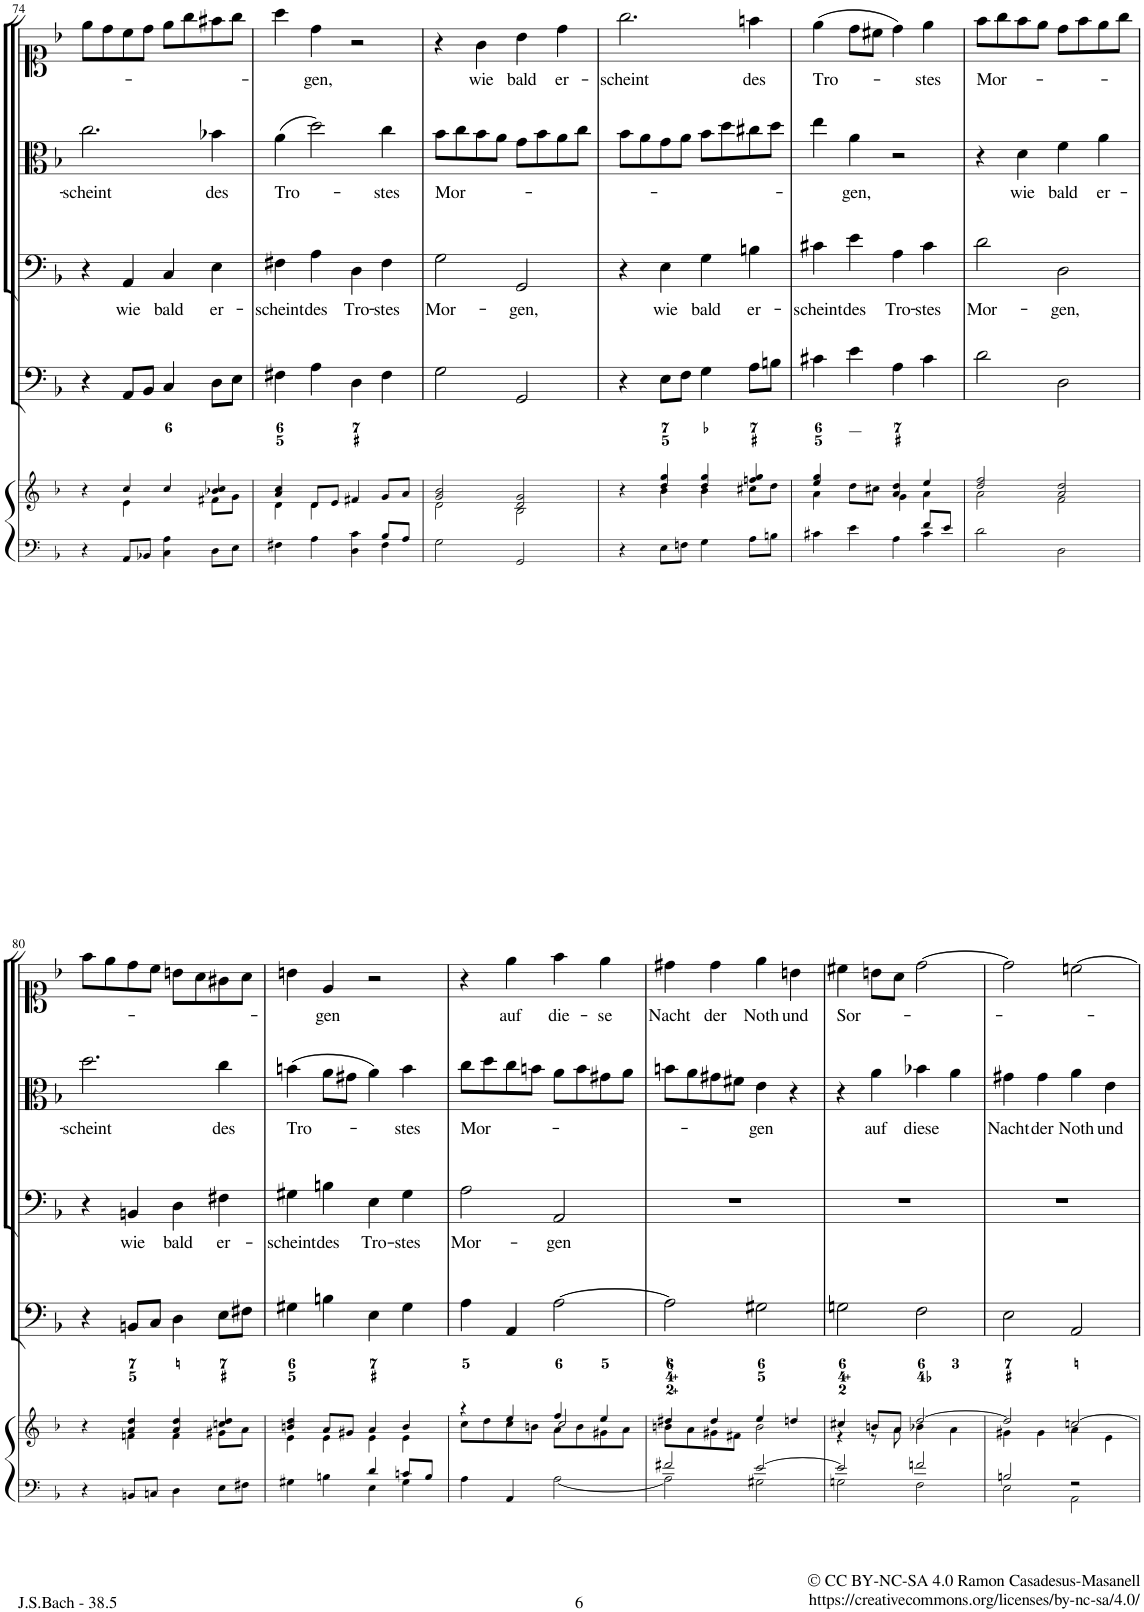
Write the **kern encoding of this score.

**kern	**kern	**kern	**kern	**text	**kern	**text	**kern	**text
*part5	*part5	*part4	*part3	*part3	*part2	*part2	*part1	*part1
*staff6	*staff5	*staff4	*staff3	*staff3	*staff2	*staff2	*staff1	*staff1
*I"Piano reduction	*	*I"Continuo.	*I"Basso	*	*I"Alto	*	*I"Soprano	*
*I'Pno	*	*	*	*	*	*	*	*
!!LO:PB:g=z
*clefF4	*clefG2	*clefF4	*clefF4	*	*clefC3	*	*clefC1	*
*k[b-]	*k[b-]	*k[b-]	*k[b-]	*	*k[b-]	*	*k[b-]	*
*F:	*F:	*F:	*F:	*	*F:	*	*F:	*
*M2/2	*M2/2	*M2/2	*M2/2	*	*M2/2	*	*M2/2	*
*met(c|)	*met(c|)	*met(c|)	*met(c|)	*	*met(c|)	*	*met(c|)	*
=74	=74	=74	=74	=74	=74	=74	=74	=74
*^	*^	*	*	*	*	*	*	*
!	!	!	!	!	!	!	!	!LO:LY:b	!	!
2ryy	4r	4r	4ryy	4r	4r	.	2.cc\	-scheint	8ee\L	.
.	.	.	.	.	.	.	.	.	8dd\	.
!	!	!	!	!	!	!LO:LY:b	!	!	!	!
.	8AA/L	4cc/	4e\	8AA/L	4AA/	wie	.	.	8cc\	.
.	8BB-X/J	.	.	8BB-/J	.	.	.	.	8dd\J	.
!	!	!	!	!	!	!LO:LY:b	!	!	!	!
4A\	4C\	4cc/	4ryy	4C/	4C/	bald	.	.	8ee\L	.
.	.	.	.	.	.	.	.	.	8gg\	.
!	!	!	!	!	!	!LO:LY:b	!	!LO:LY:b	!	!
4ryy	8D\L	4b-X/ 4cc/	8f#X\L	8D\L	4E\	er-	4b-X\	des	8ff#X\	.
.	8E\J	.	8g\J	8E\J	.	.	.	.	8gg\J	.
=75	=75	=75	=75	=75	=75	=75	=75	=75	=75	=75
!	!	!	!	!	!	!LO:LY:b	!	!LO:LY:b	!	!
2ryy	4F#X\	4a/ 4cc/	4d\	4F#X\	4F#X\	-scheint	(>4a\	Tro-	4aa\	.
!	!	!	!	!	!	!LO:LY:b	!	!	!	!LO:LY:b
.	4A\	8d/L	4d\	4A\	4A\	des	2dd\)	.	4dd\	gen,
.	.	8e/J	.	.	.	.	.	.	.	.
!	!	!	!	!	!	!LO:LY:b	!	!	!	!
4c\	4D\	4f#X/	2ryy	4D\	4D\	Tro-	.	.	2r	.
!	!	!	!	!	!	!LO:LY:b	!	!LO:LY:b	!	!
8B-/L	4F#\	8g/L	.	4F#\	4F#\	-stes	4cc\	-stes	.	.
8A/J	.	8a/J	.	.	.	.	.	.	.	.
*v	*v	*	*	*	*	*	*	*	*	*
=76	=76	=76	=76	=76	=76	=76	=76	=76	=76
!	!	!	!	!	!LO:LY:b	!	!LO:LY:b	!	!
2G\	2g/ 2b-/	2d\	2G\	2G\	Mor-	8b-\L	Mor-	4r	.
.	.	.	.	.	.	8cc\	.	.	.
!	!	!	!	!	!	!	!	!	!LO:LY:b
.	.	.	.	.	.	8b-\	.	4g\	wie
.	.	.	.	.	.	8a\J	.	.	.
!	!	!	!	!	!LO:LY:b	!	!	!	!LO:LY:b
2GG/	2d/ 2g/	2B-\	2GG/	2GG/	-gen,	8g\L	.	4b-\	bald
.	.	.	.	.	.	8b-\	.	.	.
!	!	!	!	!	!	!	!	!	!LO:LY:b
.	.	.	.	.	.	8a\	.	4dd\	er-
.	.	.	.	.	.	8cc\J	.	.	.
=77	=77	=77	=77	=77	=77	=77	=77	=77	=77
!	!	!	!	!	!	!	!	!	!LO:LY:b
4r	4r	4ryy	4r	4r	.	8b-\L	.	2.gg\	-scheint
.	.	.	.	.	.	8a\	.	.	.
!	!	!	!	!	!LO:LY:b	!	!	!	!
8E\L	4dd/ 4gg/	4b-\	8E\L	4E\	wie	8g\	.	.	.
8Fn\J	.	.	8F\J	.	.	8a\J	.	.	.
!	!	!	!	!	!LO:LY:b	!	!	!	!
4G\	4dd/ 4gg/	4b-\	4G\	4G\	bald	8b-\L	.	.	.
.	.	.	.	.	.	8dd\	.	.	.
!	!	!	!	!	!LO:LY:b	!	!	!	!LO:LY:b
8A\L	4ffn/ 4gg/	8cc#X\L	8A\L	4Bn\	er-	8cc#X\	.	4ffn\	des
8Bn\J	.	8dd\J	8Bn\J	.	.	8dd\J	.	.	.
=78	=78	=78	=78	=78	=78	=78	=78	=78	=78
*^	*	*	*	*	*	*	*	*	*
!	!	!	!	!	!	!LO:LY:b	!	!	!	!LO:LY:b
2ryy	4c#X\	4ee/ 4gg/	4a\	4c#X\	4c#X\	-scheint	4ee\	.	(>4ee\	Tro-
!	!	!	!	!	!	!LO:LY:b	!	!LO:LY:b	!	!
.	4e\	8dd\L	4ryy	4e\	4e\	des	4a\	gen,	8dd\L	.
.	.	8cc#X\J	.	.	.	.	.	.	8cc#X\J	.
!	!	!	!	!	!	!LO:LY:b	!	!	!	!
4ryy	4A\	4a/ 4dd/	4g\	4A\	4A\	Tro-	2r	.	4dd\)	.
!	!	!	!	!	!	!LO:LY:b	!	!	!	!LO:LY:b
8f/L	4c#\	4ee/	4a\	4c#\	4c#\	-stes	.	.	4ee\	stes
8e/J	.	.	.	.	.	.	.	.	.	.
*v	*v	*	*	*	*	*	*	*	*	*
=79	=79	=79	=79	=79	=79	=79	=79	=79	=79
!	!	!	!	!	!LO:LY:b	!	!	!	!LO:LY:b
2d\	2dd/ 2ff/	2a\	2d\	2d\	Mor-	4r	.	8ff\L	Mor-
.	.	.	.	.	.	.	.	8gg\	.
!	!	!	!	!	!	!	!LO:LY:b	!	!
.	.	.	.	.	.	4d\	wie	8ff\	.
.	.	.	.	.	.	.	.	8ee\J	.
!	!	!	!	!	!LO:LY:b	!	!LO:LY:b	!	!
2D\	2a/ 2dd/	2f\	2D\	2D\	-gen,	4f\	bald	8dd\L	.
.	.	.	.	.	.	.	.	8ff\	.
!	!	!	!	!	!	!	!LO:LY:b	!	!
.	.	.	.	.	.	4a\	er-	8ee\	.
.	.	.	.	.	.	.	.	8gg\J	.
!!LO:LB:g=z
=80	=80	=80	=80	=80	=80	=80	=80	=80	=80
!	!	!	!	!	!	!	!LO:LY:b	!	!
4r	4r	4ryy	4r	4r	.	2.dd\	-scheint	8ff\L	.
.	.	.	.	.	.	.	.	8ee\	.
!	!	!	!	!	!LO:LY:b	!	!	!	!
8BBn/L	4a/ 4dd/	4fn\	8BBn/L	4BBn/	wie	.	.	8dd\	.
8Cn/J	.	.	8C/J	.	.	.	.	8cc\J	.
!	!	!	!	!	!LO:LY:b	!	!	!	!
4D\	4a/ 4dd/	4f\	4D\	4D\	bald	.	.	8bn\L	.
.	.	.	.	.	.	.	.	8a\	.
!	!	!	!	!	!LO:LY:b	!	!LO:LY:b	!	!
8E\L	4ccn/ 4dd/	8g#X\L	8E\L	4F#X\	er-	4cc\	des	8g#X\	.
8F#X\J	.	8a\J	8F#X\J	.	.	.	.	8a\J	.
=81	=81	=81	=81	=81	=81	=81	=81	=81	=81
*^	*	*	*	*	*	*	*	*	*
!	!	!	!	!	!	!LO:LY:b	!	!LO:LY:b	!	!
2ryy	4G#X\	4bn/ 4dd/	4e\	4G#X\	4G#X\	-scheint	(>4bn\	Tro-	4bn\	.
!	!	!	!	!	!	!LO:LY:b	!	!	!	!LO:LY:b
.	4Bn\	8a/L	4e\	4Bn\	4Bn\	des	8a\L	.	4e/	gen
.	.	8g#X/J	.	.	.	.	8g#X\J	.	.	.
!	!	!	!	!	!	!LO:LY:b	!	!	!	!
4d/	4E\	4a/	4e\	4E\	4E\	Tro-	4a\)	.	2r	.
!	!	!	!	!	!	!LO:LY:b	!	!LO:LY:b	!	!
8cn/L	4G#\	4b/	4e\	4G#\	4G#\	-stes	4b\	-stes	.	.
8B/J	.	.	.	.	.	.	.	.	.	.
*v	*v	*	*	*	*	*	*	*	*	*
=82	=82	=82	=82	=82	=82	=82	=82	=82	=82
*	*	*^	*	*	*	*	*	*	*
!	!	!	!	!	!	!LO:LY:b	!	!LO:LY:b	!	!
4A\	4r	8cc\L	2ryy	4A\	2A\	Mor-	8cc\L	Mor-	4r	.
.	.	8dd\	.	.	.	.	8dd\	.	.	.
!	!	!	!	!	!	!	!	!	!	!LO:LY:b
4AA/	4ee/	8cc\	.	4AA/	.	.	8cc\	.	4ee\	auf
.	.	8bn\J	.	.	.	.	8bn\J	.	.	.
!	!	!	!	!	!	!LO:LY:b	!	!	!	!LO:LY:b
[2A\	4ff/	8a\L	2cc/	[2A\	2AA/	-gen	8a\L	.	4ff\	die-
.	.	8b\	.	.	.	.	8b\	.	.	.
!	!	!	!	!	!	!	!	!	!	!LO:LY:b
.	4ee/	8g#X\	.	.	.	.	8g#X\	.	4ee\	-se
.	.	8a\J	.	.	.	.	8a\J	.	.	.
*	*	*v	*v	*	*	*	*	*	*	*
=83	=83	=83	=83	=83	=83	=83	=83	=83	=83
*^	*	*	*	*	*	*	*	*	*
!	!	!	!	!	!	!	!	!	!	!LO:LY:b
2f#X/	2A\]	4dd#X/	8bn\L	2A\]	1r	.	8bn\L	.	4dd#X\	Nacht
.	.	.	8a\	.	.	.	8a\	.	.	.
!	!	!	!	!	!	!	!	!	!	!LO:LY:b
.	.	4dd#/	8g#X\	.	.	.	8g#X\	.	4dd#\	der
.	.	.	8f#X\J	.	.	.	8f#X\J	.	.	.
!	!	!	!	!	!	!	!	!LO:LY:b	!	!LO:LY:b
[2e/	2G#X\	4ee/	2b\	2G#X\	.	.	4e\	gen	4ee\	Noth
!	!	!	!	!	!	!	!	!	!	!LO:LY:b
.	.	4ddn/	.	.	.	.	4r	.	4bn\	und
=84	=84	=84	=84	=84	=84	=84	=84	=84	=84	=84
!	!	!	!	!	!	!	!	!	!	!LO:LY:b
2e/]	2Gn\	4cc#X/	4r	2Gn\	1r	.	4r	.	4cc#X\	Sor-
!	!	!	!	!	!	!	!	!LO:LY:b	!	!
.	.	8bn/L	8r	.	.	.	4a\	auf	8bn\L	.
.	.	8a/J	8a\	.	.	.	.	.	8a\J	.
!	!	!	!	!	!	!	!	!LO:LY:b	!	!
2fn/	2F\	[2dd/	4b-X\	2F\	.	.	4b-X\	diese	[2dd\	.
.	.	.	4a\	.	.	.	4a\	.	.	.
=85	=85	=85	=85	=85	=85	=85	=85	=85	=85	=85
!	!	!	!	!	!	!	!	!LO:LY:b	!	!
2Bn/	2E\	2dd/]	4g#X\	2E\	1r	.	4g#X\	Nacht	2dd\]	.
!	!	!	!	!	!	!	!	!LO:LY:b	!	!
.	.	.	4g#\	.	.	.	4g#\	der	.	.
!	!	!	!	!	!	!	!	!LO:LY:b	!	!
2r	2AA\	[2ccn/	4a\	2AA/	.	.	4a\	Noth	[2ccn\	.
!	!	!	!	!	!	!	!	!LO:LY:b	!	!
.	.	.	4e\	.	.	.	4e\	und	.	.
*v	*v	*	*	*	*	*	*	*	*	*
*	*v	*v	*	*	*	*	*	*	*
=	=	=	=	=	=	=	=	=
*-	*-	*-	*-	*-	*-	*-	*-	*-
